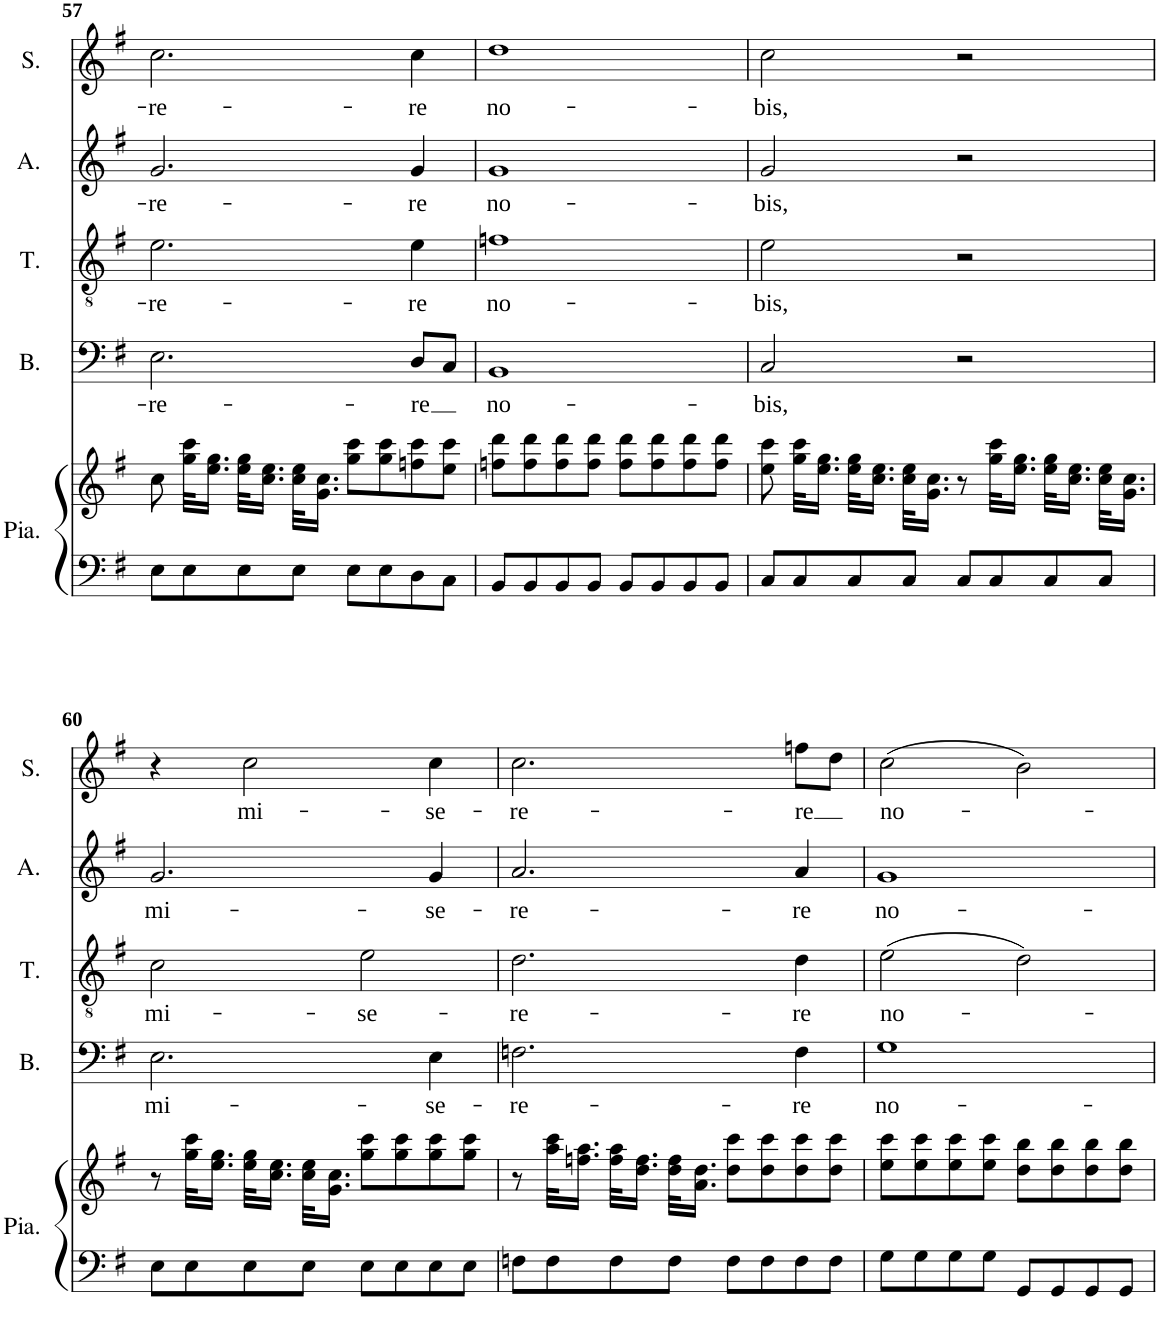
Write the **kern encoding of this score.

**kern	**kern	**kern	**text	**kern	**text	**kern	**text	**kern	**text
*part5	*part5	*part4	*part4	*part3	*part3	*part2	*part2	*part1	*part1
*staff6	*staff5	*staff4	*staff4	*staff3	*staff3	*staff2	*staff2	*staff1	*staff1
*I"Piano	*	*I"Basse	*	*I"Ténor	*	*I"Alto	*	*I"Soprano	*
*I'Pia.	*	*I'B.	*	*I'T.	*	*I'A.	*	*I'S.	*
!!LO:PB:g=z
*clefF4	*clefG2	*clefF4	*	*clefGv2	*	*clefG2	*	*clefG2	*
*k[f#]	*k[f#]	*k[f#]	*	*k[f#]	*	*k[f#]	*	*k[f#]	*
*M4/4	*M4/4	*M4/4	*	*M4/4	*	*M4/4	*	*M4/4	*
=57	=57	=57	=57	=57	=57	=57	=57	=57	=57
!	!	!	!LO:LY:b	!	!LO:LY:b	!	!LO:LY:b	!	!LO:LY:b
8E\L	8cc\	2.E\	-re-	2.e\	-re-	2.g/	-re-	2.cc\	-re-
8E\	32gg\ 32ccc\KLL	.	.	.	.	.	.	.	.
.	16.ee\ 16.gg\JJ	.	.	.	.	.	.	.	.
8E\	32ee\ 32gg\KLL	.	.	.	.	.	.	.	.
.	16.cc\ 16.ee\JJ	.	.	.	.	.	.	.	.
8E\J	32cc\ 32ee\KLL	.	.	.	.	.	.	.	.
.	16.g\ 16.cc\JJ	.	.	.	.	.	.	.	.
8E\L	8gg\ 8ccc\L	.	.	.	.	.	.	.	.
8E\	8gg\ 8ccc\	.	.	.	.	.	.	.	.
!	!	!	!LO:LY:b	!	!LO:LY:b	!	!LO:LY:b	!	!LO:LY:b
8D\	8ffn\ 8ccc\	8D/L	-re	4e\	-re	4g/	-re	4cc\	-re
8C\J	8ee\ 8ccc\J	8C/J	.	.	.	.	.	.	.
=58	=58	=58	=58	=58	=58	=58	=58	=58	=58
!	!	!	!LO:LY:b	!	!LO:LY:b	!	!LO:LY:b	!	!LO:LY:b
8BB/L	8ffn\ 8ddd\L	1BB	no-	1fn	no-	1g	no-	1dd	no-
8BB/	8ff\ 8ddd\	.	.	.	.	.	.	.	.
8BB/	8ff\ 8ddd\	.	.	.	.	.	.	.	.
8BB/J	8ff\ 8ddd\J	.	.	.	.	.	.	.	.
8BB/L	8ff\ 8ddd\L	.	.	.	.	.	.	.	.
8BB/	8ff\ 8ddd\	.	.	.	.	.	.	.	.
8BB/	8ff\ 8ddd\	.	.	.	.	.	.	.	.
8BB/J	8ff\ 8ddd\J	.	.	.	.	.	.	.	.
=59	=59	=59	=59	=59	=59	=59	=59	=59	=59
!	!	!	!LO:LY:b	!	!LO:LY:b	!	!LO:LY:b	!	!LO:LY:b
8C/L	8ee\ 8ccc\	2C/	-bis,	2e\	-bis,	2g/	-bis,	2cc\	-bis,
8C/	32gg\ 32ccc\KLL	.	.	.	.	.	.	.	.
.	16.ee\ 16.gg\JJ	.	.	.	.	.	.	.	.
8C/	32ee\ 32gg\KLL	.	.	.	.	.	.	.	.
.	16.cc\ 16.ee\JJ	.	.	.	.	.	.	.	.
8C/J	32cc\ 32ee\KLL	.	.	.	.	.	.	.	.
.	16.g\ 16.cc\JJ	.	.	.	.	.	.	.	.
8C/L	8r	2r	.	2r	.	2r	.	2r	.
8C/	32gg\ 32ccc\KLL	.	.	.	.	.	.	.	.
.	16.ee\ 16.gg\JJ	.	.	.	.	.	.	.	.
8C/	32ee\ 32gg\KLL	.	.	.	.	.	.	.	.
.	16.cc\ 16.ee\JJ	.	.	.	.	.	.	.	.
8C/J	32cc\ 32ee\KLL	.	.	.	.	.	.	.	.
.	16.g\ 16.cc\JJ	.	.	.	.	.	.	.	.
!!LO:LB:g=z
=60	=60	=60	=60	=60	=60	=60	=60	=60	=60
!	!	!	!LO:LY:b	!	!LO:LY:b	!	!LO:LY:b	!	!
8E\L	8r	2.E\	mi-	2c\	mi-	2.g/	mi-	4r	.
8E\	32gg\ 32ccc\KLL	.	.	.	.	.	.	.	.
.	16.ee\ 16.gg\JJ	.	.	.	.	.	.	.	.
!	!	!	!	!	!	!	!	!	!LO:LY:b
8E\	32ee\ 32gg\KLL	.	.	.	.	.	.	2cc\	mi-
.	16.cc\ 16.ee\JJ	.	.	.	.	.	.	.	.
8E\J	32cc\ 32ee\KLL	.	.	.	.	.	.	.	.
.	16.g\ 16.cc\JJ	.	.	.	.	.	.	.	.
!	!	!	!	!	!LO:LY:b	!	!	!	!
8E\L	8gg\ 8ccc\L	.	.	2e\	-se-	.	.	.	.
8E\	8gg\ 8ccc\	.	.	.	.	.	.	.	.
!	!	!	!LO:LY:b	!	!	!	!LO:LY:b	!	!LO:LY:b
8E\	8gg\ 8ccc\	4E\	-se-	.	.	4g/	-se-	4cc\	-se-
8E\J	8gg\ 8ccc\J	.	.	.	.	.	.	.	.
=61	=61	=61	=61	=61	=61	=61	=61	=61	=61
!	!	!	!LO:LY:b	!	!LO:LY:b	!	!LO:LY:b	!	!LO:LY:b
8Fn\L	8r	2.Fn\	-re-	2.d\	-re-	2.a/	-re-	2.cc\	-re-
8F\	32aa\ 32ccc\KLL	.	.	.	.	.	.	.	.
.	16.ffn\ 16.aa\JJ	.	.	.	.	.	.	.	.
8F\	32ff\ 32aa\KLL	.	.	.	.	.	.	.	.
.	16.dd\ 16.ff\JJ	.	.	.	.	.	.	.	.
8F\J	32dd\ 32ff\KLL	.	.	.	.	.	.	.	.
.	16.a\ 16.dd\JJ	.	.	.	.	.	.	.	.
8F\L	8dd\ 8ccc\L	.	.	.	.	.	.	.	.
8F\	8dd\ 8ccc\	.	.	.	.	.	.	.	.
!	!	!	!LO:LY:b	!	!LO:LY:b	!	!LO:LY:b	!	!LO:LY:b
8F\	8dd\ 8ccc\	4F\	-re	4d\	-re	4a/	-re	8ffn\L	-re
8F\J	8dd\ 8ccc\J	.	.	.	.	.	.	8dd\J	.
=62	=62	=62	=62	=62	=62	=62	=62	=62	=62
!	!	!	!LO:LY:b	!	!LO:LY:b	!	!LO:LY:b	!	!LO:LY:b
8G\L	8ee\ 8ccc\L	1G	no-	(2e\	no-	1g	no-	(2cc\	no-
8G\	8ee\ 8ccc\	.	.	.	.	.	.	.	.
8G\	8ee\ 8ccc\	.	.	.	.	.	.	.	.
8G\J	8ee\ 8ccc\J	.	.	.	.	.	.	.	.
8GG/L	8dd\ 8bb\L	.	.	2d\)	.	.	.	2b\)	.
8GG/	8dd\ 8bb\	.	.	.	.	.	.	.	.
8GG/	8dd\ 8bb\	.	.	.	.	.	.	.	.
8GG/J	8dd\ 8bb\J	.	.	.	.	.	.	.	.
=	=	=	=	=	=	=	=	=	=
*-	*-	*-	*-	*-	*-	*-	*-	*-	*-
